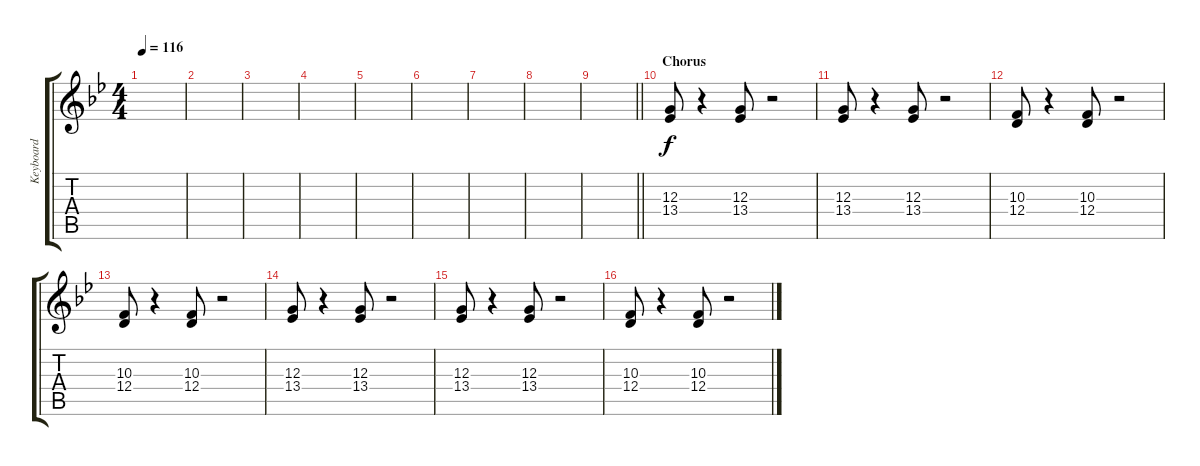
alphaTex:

\track ("Keyboard" "Keyboard") {instrument lead3calliope}
\staff {score tabs}
\tuning (E4 B3 G3 D3 A2 E2) {hide}
\ts (4 4)
\tempo 116
\clef g2
\ks gminor
|
|
|
|
|
|
|
|
\barLineRight lightlight
|
\section ("" "Chorus")
(12.3 13.4).8{dy f} r.4 (12.3 13.4).8 r.2 |
(12.3 13.4).8 r.4 (12.3 13.4).8 r.2 |
(10.3 12.4).8 r.4 (10.3 12.4).8 r.2 |
(10.3 12.4).8 r.4 (10.3 12.4).8 r.2 |
(12.3 13.4).8 r.4 (12.3 13.4).8 r.2 |
(12.3 13.4).8 r.4 (12.3 13.4).8 r.2 |
(10.3 12.4).8 r.4 (10.3 12.4).8 r.2
